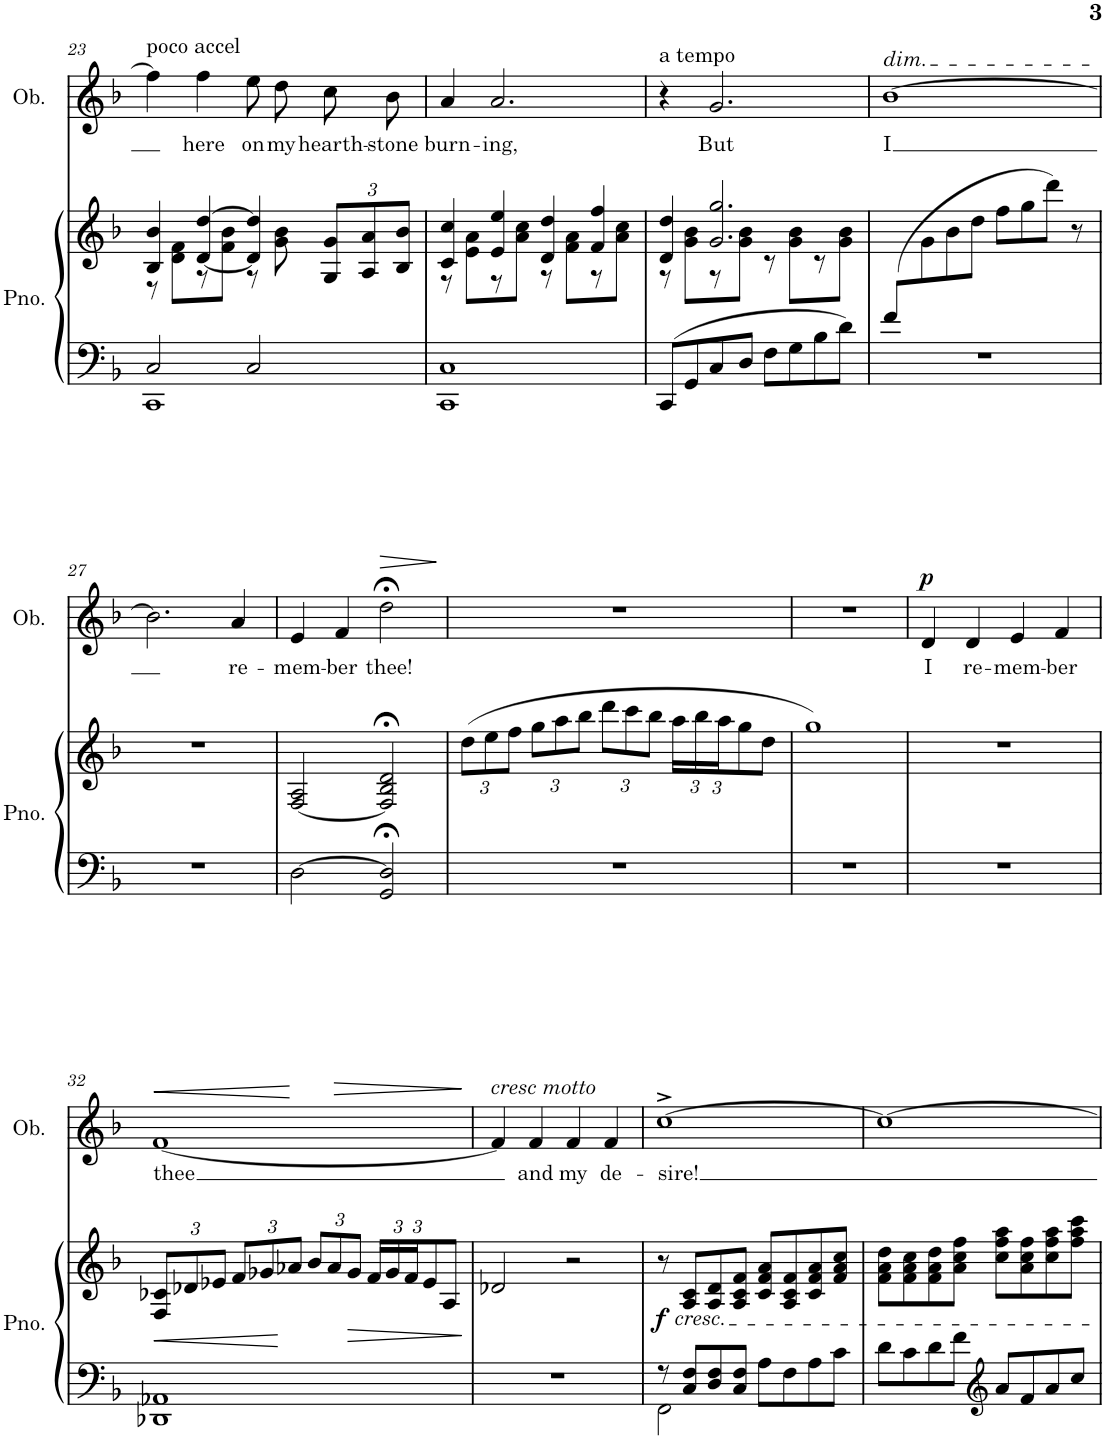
**kern	**kern	**dynam	**kern	**text	**dynam
*part2	*part2	*part2	*part1	*part1	*part1
*staff3	*staff2	*staff2/3	*staff1	*staff1	*staff1
*I"Piano	*	*	*I"Oboe	*	*
*I'Pno.	*	*	*I'Ob.	*	*
!!LO:PB:g=z
*clefF4	*clefG2	*	*clefG2	*	*
*k[b-]	*k[b-]	*	*k[b-]	*	*
*M4/4	*M4/4	*	*M4/4	*	*
=23	=23	=23	=23	=23	=23
*^	*^	*	*	*	*
!	!	!	!	!	!LO:TX:a:t=poco accel	!	!
2C/	1CC	4B-/ 4b-/	8r	.	4ff\]	.	.
.	.	.	8d\ 8f\L	.	.	.	.
!	!	!	!	!	!	!LO:LY:b	!
.	.	[<4d/ [4dd/	8r	.	4ff\	here	.
.	.	.	8f\ 8b-\J	.	.	.	.
!	!	!	!	!	!	!LO:LY:b	!
2C/	.	4d/] 4dd/]	8r	.	8ee\L	on	.
!	!	!	!	!	!	!LO:LY:b	!
.	.	.	8g\ 8b-\	.	8dd\J	my	.
*	*	*Xbrackettup	*	*	*	*	*
!	!	!	!	!	!	!LO:LY:b	!
.	.	12G/ 12g/L	4ryy	.	8cc\L	hearth-	.
.	.	12A/ 12a/	.	.	.	.	.
!	!	!	!	!	!	!LO:LY:b	!
.	.	.	.	.	8b-\J	-stone	.
.	.	12B-/ 12b-/J	.	.	.	.	.
*v	*v	*	*	*	*	*	*
=24	=24	=24	=24	=24	=24	=24
!	!	!	!	!	!LO:LY:b	!
1CC 1C	4c/ 4cc/	8r	.	4a/	burn-	.
.	.	8e\ 8a\L	.	.	.	.
!	!	!	!	!	!LO:LY:b	!
.	4e/ 4ee/	8r	.	2.a/	-ing,	.
.	.	8a\ 8cc\J	.	.	.	.
.	4d/ 4dd/	8r	.	.	.	.
.	.	8f\ 8a\L	.	.	.	.
.	4f/ 4ff/	8r	.	.	.	.
.	.	8a\ 8cc\J	.	.	.	.
=25	=25	=25	=25	=25	=25	=25
!	!	!	!	!LO:TX:a:t=a tempo	!	!
8CC/L	4d/ 4dd/	8r	.	4r	.	.
8GG/	.	8g\ 8b-\L	.	.	.	.
!	!	!	!	!	!LO:LY:b	!
8C/	2.g/ 2.gg/	8r	.	2.g/	But	.
8D/J	.	8g\ 8b-\J	.	.	.	.
8F\L	.	8r	.	.	.	.
8G\	.	8g\ 8b-\L	.	.	.	.
8B-\	.	8r	.	.	.	.
8d\J	.	8g\ 8b-\J	.	.	.	.
=26	=26	=26	=26	=26	=26	=26
*^	*	*	*	*	*	*
!	!	!	!	!	!LO:TX:a:i:t=dim.	!	!
!	!	!	!	!	!	!LO:LY:b	!
*	*	*v	*v	*	*	*	*
(8f/L	1r	8ryy	.	[1b-	I	.
2..ryy	.	8g\	.	.	.	.
.	.	8b-\	.	.	.	.
.	.	8dd\J	.	.	.	.
.	.	8ff\L	.	.	.	.
.	.	8gg\	.	.	.	.
.	.	8ddd\J)	.	.	.	.
.	.	8r	.	.	.	.
*v	*v	*	*	*	*	*
!!LO:LB:g=z
=27	=27	=27	=27	=27	=27
1r	1r	.	2.b-\]	.	.
!	!	!	!	!LO:LY:b	!
.	.	.	4a/	re-	.
=28	=28	=28	=28	=28	=28
!	!	!	!	!LO:LY:b	!
[2D\	[2F/ 2A/	.	4e/	-mem-	.
!	!	!	!	!LO:LY:b	!
.	.	.	4f/	-ber	.
!	!	!	!	!LO:LY:b	!LO:HP:b
2GG/;< 2D/];<	2F/];< 2B-/;< 2d/;<	.	2dd;<\	thee!	>
.	.	.	.	.	]
=29	=29	=29	=29	=29	=29
1r	(12dd\L	.	1r	.	.
.	12ee\	.	.	.	.
.	12ff\J	.	.	.	.
.	12gg\L	.	.	.	.
.	12aa\	.	.	.	.
.	12bb-\J	.	.	.	.
.	12ddd\L	.	.	.	.
.	12ccc\	.	.	.	.
.	12bb-\J	.	.	.	.
.	36aa\LL	.	.	.	.
.	36bb-\	.	.	.	.
.	36aa\J	.	.	.	.
.	12gg\	.	.	.	.
.	12dd\J	.	.	.	.
=30	=30	=30	=30	=30	=30
1r	1gg)	.	1r	.	.
=31	=31	=31	=31	=31	=31
!	!	!	!	!LO:LY:b	!LO:DY:a
1r	1r	.	4d/	I	p
!	!	!	!	!LO:LY:b	!
.	.	.	4d/	re-	.
!	!	!	!	!LO:LY:b	!
.	.	.	4e/	-mem-	.
!	!	!	!	!LO:LY:b	!
.	.	.	4f/	-ber	.
!!LO:LB:g=z
=32	=32	=32	=32	=32	=32
!	!	!LO:HP:b	!	!LO:LY:b	!LO:HP:b
1DD-X 1AA-X	12F/ 12c-X/L	<	[1f	thee	<
.	12d-X/	.	.	.	.
.	12e-X/J	.	.	.	.
.	12f/L	.	.	.	.
.	12g-X/	.	.	.	.
.	12a-X/J	[	.	.	.
.	12b-/L	.	.	.	.
.	12a-/	.	.	.	.
!	!	!LO:HP:b	!	!	!
.	12g-/J	>	.	.	.
.	36f/LL	.	.	.	.
.	36g-/	.	.	.	.
.	36f/J	.	.	.	.
.	12e-/	.	.	.	.
.	12A/J	.	.	.	.
.	.	]	.	.	[
=33	=33	=33	=33	=33	=33
!	!	!	!LO:TX:a:i:t=cresc motto	!	!
1r	2d-X/	.	4f/]	.	.
!	!	!	!	!LO:LY:b	!
.	.	.	4f/	and	.
!	!	!	!	!LO:LY:b	!
.	2r	.	4f/	my	.
!	!	!	!	!LO:LY:b	!
.	.	.	4f/	de-	.
=34	=34	=34	=34	=34	=34
*^	*	*	*	*	*
!	!	!LO:TX:b:i:t=cresc.	!	!	!	!
!	!	!	!LO:DY:b	!	!LO:LY:b	!
8r	2FF\	8r	f	[1cc^	-sire!	.
8C/ 8F/L	.	8A/ 8c/L	.	.	.	.
8D/ 8F/	.	8A/ 8d/	.	.	.	.
8C/ 8F/J	.	8A/ 8c/ 8f/J	.	.	.	.
8A\L	2ryy	8c/ 8f/ 8a/L	.	.	.	.
8F\	.	8A/ 8c/ 8f/	.	.	.	.
8A\	.	8c/ 8f/ 8a/	.	.	.	.
8c\J	.	8f/ 8a/ 8cc/J	.	.	.	.
*v	*v	*	*	*	*	*
=35	=35	=35	=35	=35	=35
8d\L	8f\ 8a\ 8dd\L	.	1cc_	.	.
8c\	8f\ 8a\ 8cc\	.	.	.	.
8d\	8f\ 8a\ 8dd\	.	.	.	.
8f\J	8a\ 8cc\ 8ff\J	.	.	.	.
*clefG2	*	*	*	*	*
8a/L	8cc\ 8ff\ 8aa\L	.	.	.	.
8f/	8a\ 8cc\ 8ff\	.	.	.	.
8a/	8cc\ 8ff\ 8aa\	.	.	.	.
8cc/J	8ff\ 8aa\ 8ccc\J	.	.	.	.
=	=	=	=	=	=
*-	*-	*-	*-	*-	*-
